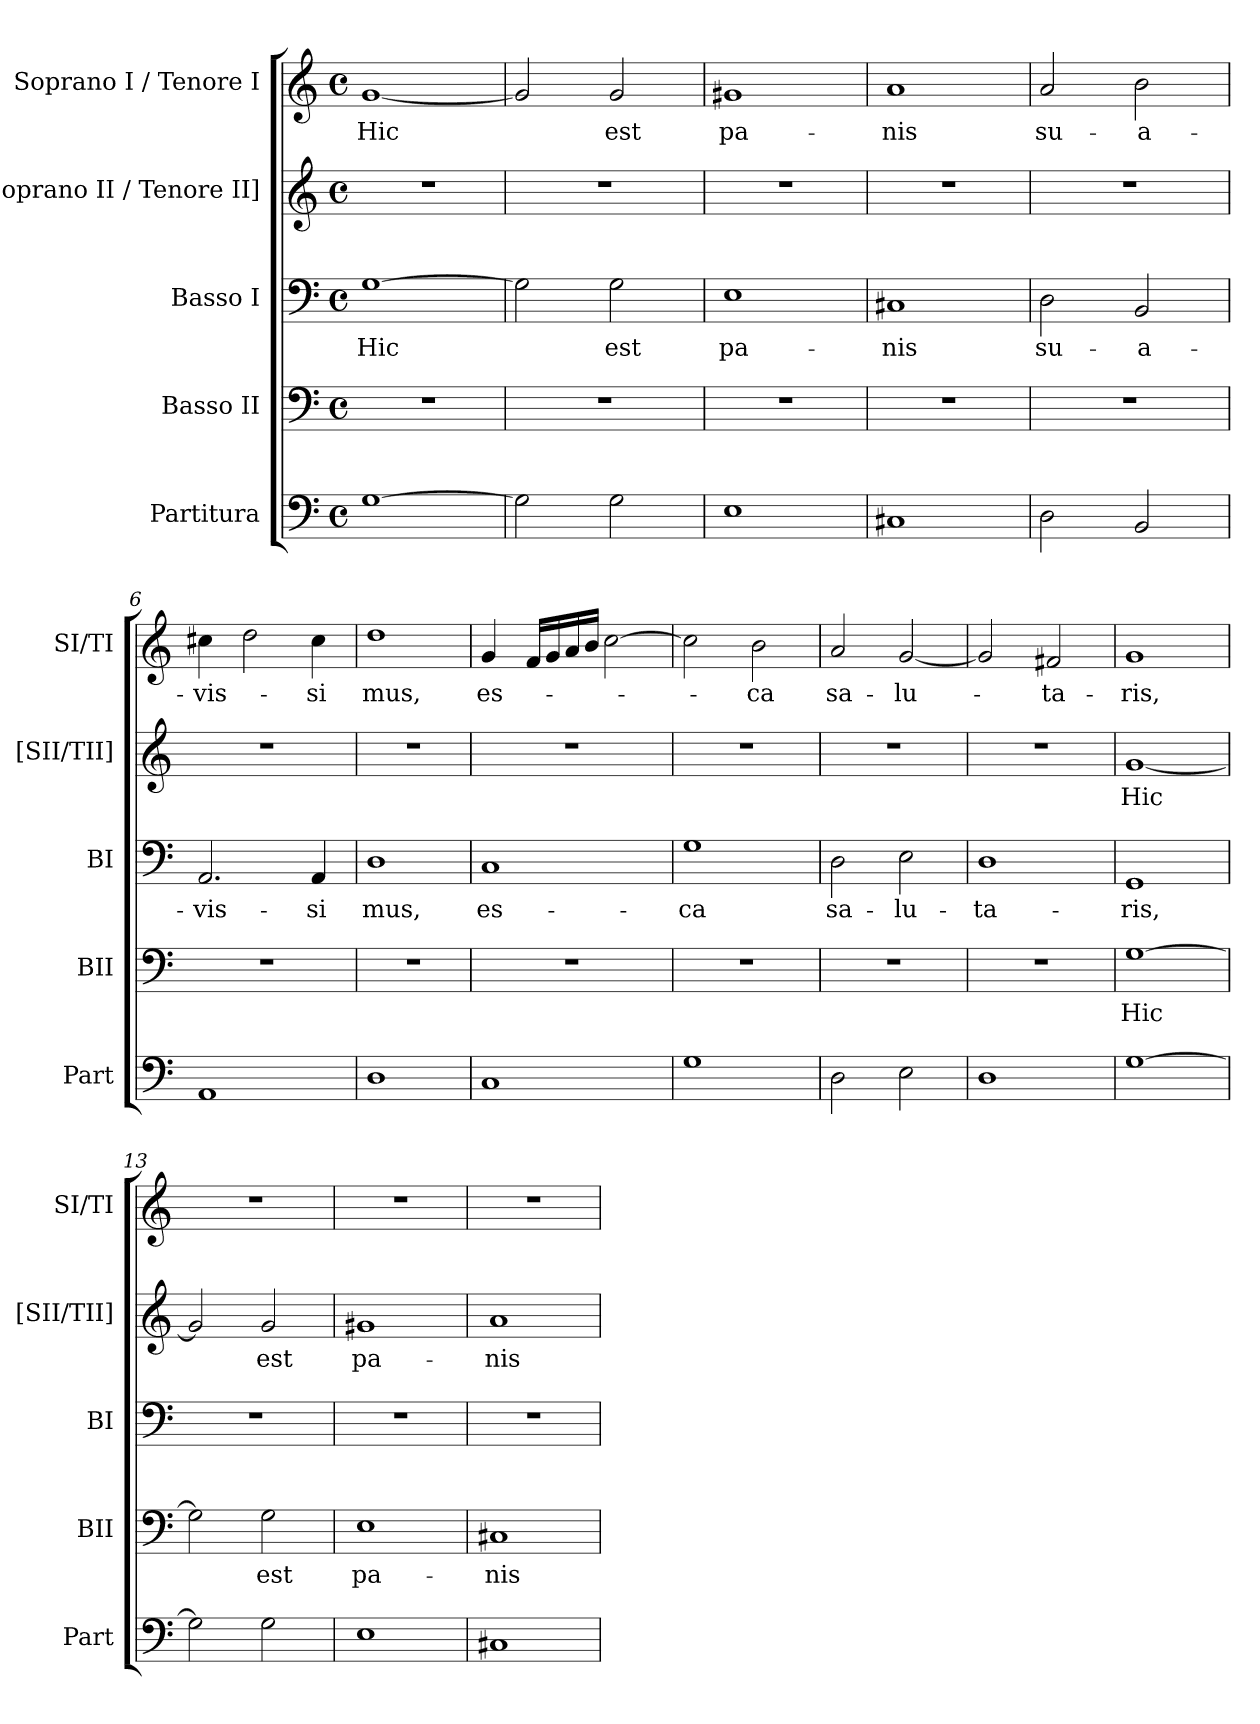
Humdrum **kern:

**kern	**text	**text	**kern	**text	**kern	**text	**kern	**text	**kern	**text
*part5	*part5	*part5	*part4	*part4	*part3	*part3	*part2	*part2	*part1	*part1
*staff5	*staff5	*staff5	*staff4	*staff4	*staff3	*staff3	*staff2	*staff2	*staff1	*staff1
*I"Partitura	*	*	*I"Basso II	*	*I"Basso I	*	*I"[Soprano II / Tenore II]	*	*I"Soprano I / Tenore I	*
*I'Part	*	*	*I'BII	*	*I'BI	*	*I'[SII/TII]	*	*I'SI/TI	*
*clefF4	*	*	*clefF4	*	*clefF4	*	*clefG2	*	*clefG2	*
*k[]	*	*	*k[]	*	*k[]	*	*k[]	*	*k[]	*
*M4/4	*	*	*M4/4	*	*M4/4	*	*M4/4	*	*M4/4	*
*met(c)	*	*	*met(c)	*	*met(c)	*	*met(c)	*	*met(c)	*
=1	=1	=1	=1	=1	=1	=1	=1	=1	=1	=1
[1G	.	.	1r	.	[1G	Hic	1r	.	[1g	Hic
=2	=2	=2	=2	=2	=2	=2	=2	=2	=2	=2
2G\]	.	.	1r	.	2G\]	.	1r	.	2g/]	.
2G\	.	.	.	.	2G\	est	.	.	2g/	est
=3	=3	=3	=3	=3	=3	=3	=3	=3	=3	=3
1E	.	.	1r	.	1E	pa-	1r	.	1g#X	pa-
=4	=4	=4	=4	=4	=4	=4	=4	=4	=4	=4
1C#X>	.	.	1r	.	1C#X	-nis	1r	.	1a	-nis
=5	=5	=5	=5	=5	=5	=5	=5	=5	=5	=5
2D\	.	.	1r	.	2D\	su-	1r	.	2a/	su-
2BB/	.	.	.	.	2BB/	-a-	.	.	2b\	-a-
=6	=6	=6	=6	=6	=6	=6	=6	=6	=6	=6
1AA	.	.	1r	.	2.AA/	-vis-	1r	.	4cc#X\	-vis-
.	.	.	.	.	.	.	.	.	2dd\	.
.	.	.	.	.	4AA/	-si	.	.	4cc#\	-si
=7	=7	=7	=7	=7	=7	=7	=7	=7	=7	=7
1D	.	.	1r	.	1D	mus,	1r	.	1dd	mus,
=8	=8	=8	=8	=8	=8	=8	=8	=8	=8	=8
1C	.	.	1r	.	1C	es-	1r	.	4g/	es-
.	.	.	.	.	.	.	.	.	16f/LL	.
.	.	.	.	.	.	.	.	.	16g/	.
.	.	.	.	.	.	.	.	.	16a/	.
.	.	.	.	.	.	.	.	.	16b/JJ	.
.	.	.	.	.	.	.	.	.	[2cc\	.
=9	=9	=9	=9	=9	=9	=9	=9	=9	=9	=9
1G	.	.	1r	.	1G	-ca	1r	.	2cc\]	.
.	.	.	.	.	.	.	.	.	2b\	-ca
=10	=10	=10	=10	=10	=10	=10	=10	=10	=10	=10
2D\	.	.	1r	.	2D\	sa-	1r	.	2a/	sa-
2E\	.	.	.	.	2E\	-lu-	.	.	[2g/	-lu-
=11	=11	=11	=11	=11	=11	=11	=11	=11	=11	=11
1D	.	.	1r	.	1D	-ta-	1r	.	2g/]	.
.	.	.	.	.	.	.	.	.	2f#X/	-ta-
=12	=12	=12	=12	=12	=12	=12	=12	=12	=12	=12
[1G	.	.	[1G	Hic	1GG	-ris,	[1g	Hic	1g	-ris,
=13	=13	=13	=13	=13	=13	=13	=13	=13	=13	=13
2G\]	.	.	2G\]	.	1r	.	2g/]	.	1r	.
2G\	.	.	2G\	est	.	.	2g/	est	.	.
=14	=14	=14	=14	=14	=14	=14	=14	=14	=14	=14
1E	.	.	1E	pa-	1r	.	1g#X	pa-	1r	.
=15	=15	=15	=15	=15	=15	=15	=15	=15	=15	=15
1C#X	.	.	1C#X	-nis	1r	.	1a	-nis	1r	.
=	=	=	=	=	=	=	=	=	=	=
*-	*-	*-	*-	*-	*-	*-	*-	*-	*-	*-
